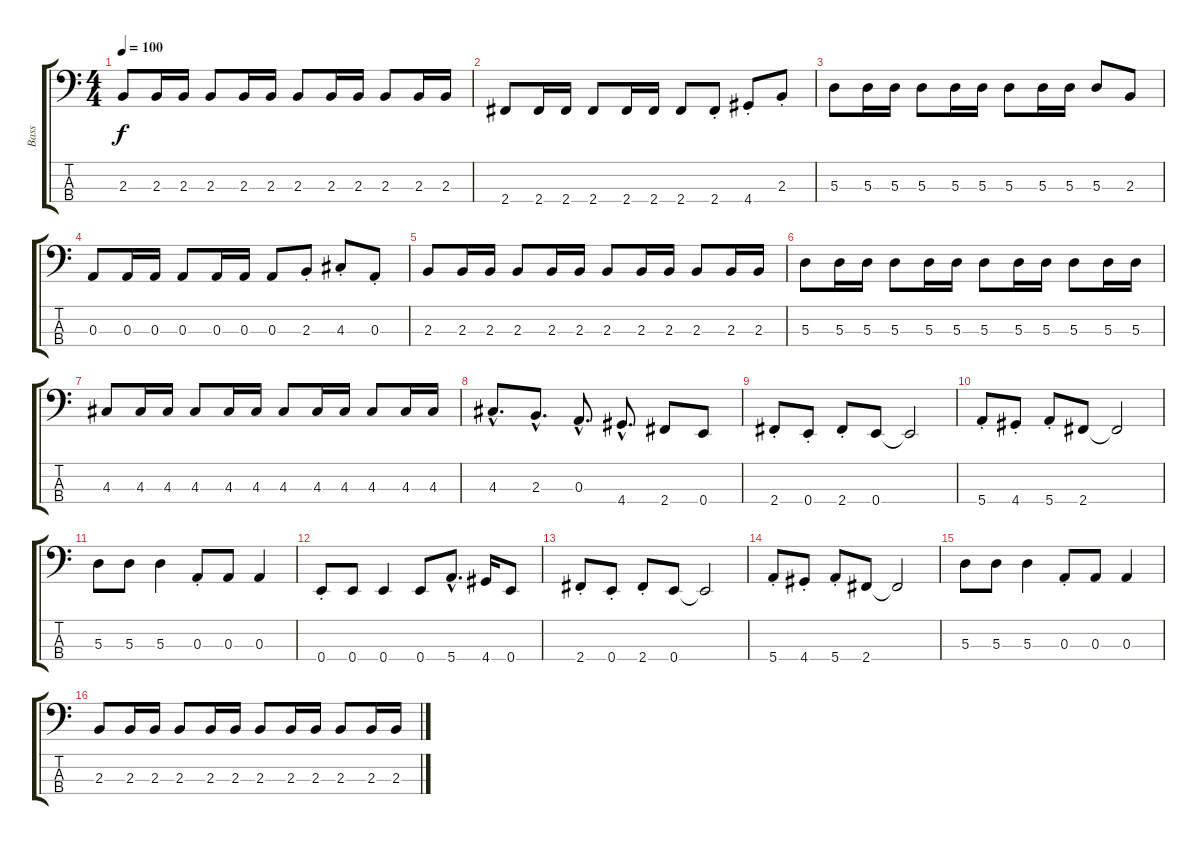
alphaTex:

\track ("Bass" "Bass") {instrument electricbassfinger}
\staff {score tabs}
\tuning (G2 D2 A1 E1) {hide}
\ts (4 4)
\tempo 100
\clef f4
\ks c
2.3.8{dy f} 2.3.16 2.3.16 2.3.8 2.3.16 2.3.16 2.3.8 2.3.16 2.3.16 2.3.8 2.3.16 2.3.16 |
2.4.8 2.4.16 2.4.16 2.4.8 2.4.16 2.4.16 2.4.8 2.4{st}.8 4.4{st}.8 2.3{st}.8 |
5.3.8 5.3.16 5.3.16 5.3.8 5.3.16 5.3.16 5.3.8 5.3.16 5.3.16 5.3.8 2.3.8 |
0.3.8 0.3.16 0.3.16 0.3.8 0.3.16 0.3.16 0.3.8 2.3{st}.8 4.3{st}.8 0.3{st}.8 |
2.3.8 2.3.16 2.3.16 2.3.8 2.3.16 2.3.16 2.3.8 2.3.16 2.3.16 2.3.8 2.3.16 2.3.16 |
5.3.8 5.3.16 5.3.16 5.3.8 5.3.16 5.3.16 5.3.8 5.3.16 5.3.16 5.3.8 5.3.16 5.3.16 |
4.3.8 4.3.16 4.3.16 4.3.8 4.3.16 4.3.16 4.3.8 4.3.16 4.3.16 4.3.8 4.3.16 4.3.16 |
4.3{hac}.8{d} 2.3{hac}.8{d} 0.3{hac}.8{d} 4.4{hac}.8{d} 2.4.8 0.4.8 |
2.4{st}.8 0.4{st}.8 2.4{st}.8 0.4.8 0.4{t}.2 |
5.4{st}.8 4.4{st}.8 5.4{st}.8 2.4.8 2.4{t}.2 |
5.3.8 5.3.8 5.3.4 0.3{st}.8 0.3.8 0.3.4 |
0.4{st}.8 0.4.8 0.4.4 0.4.8 5.4{hac}.8{d} 4.4.16 0.4.8 |
2.4{st}.8 0.4{st}.8 2.4{st}.8 0.4.8 0.4{t}.2 |
5.4{st}.8 4.4{st}.8 5.4{st}.8 2.4.8 2.4{t}.2 |
5.3.8 5.3.8 5.3.4 0.3{st}.8 0.3.8 0.3.4 |
2.3.8 2.3.16 2.3.16 2.3.8 2.3.16 2.3.16 2.3.8 2.3.16 2.3.16 2.3.8 2.3.16 2.3.16
